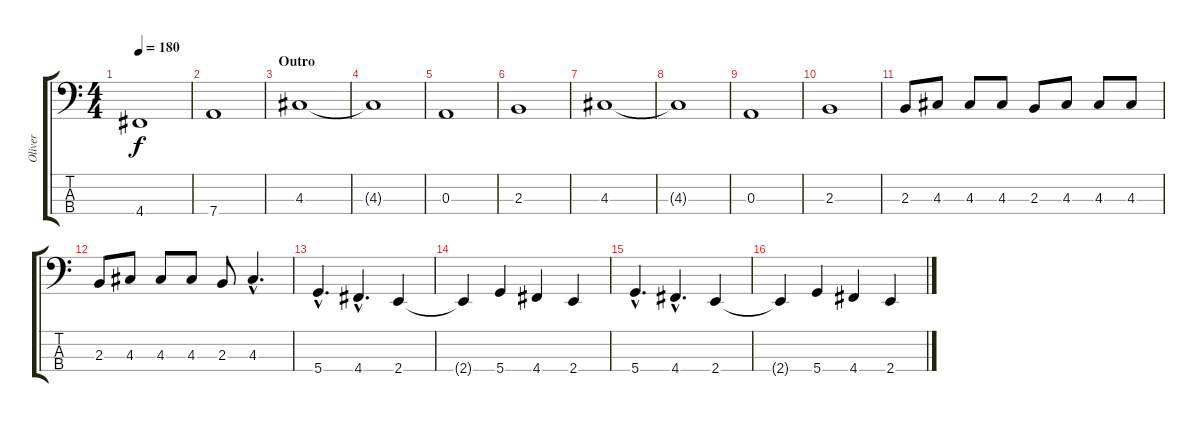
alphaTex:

\track ("Oliver" "Oliver") {instrument electricbasspick}
\staff {score tabs}
\tuning (G2 D2 A1 D1) {hide}
\ts (4 4)
\tempo 180
\clef f4
\ks c
4.4.1{dy f} |
7.4.1 |
\section ("" "Outro")
4.3.1 |
4.3{t}.1 |
0.3.1 |
2.3.1 |
4.3.1 |
4.3{t}.1 |
0.3.1 |
2.3.1 |
2.3.8 4.3.8 4.3.8 4.3.8 2.3.8 4.3.8 4.3.8 4.3.8 |
2.3.8 4.3.8 4.3.8 4.3.8 2.3.8 4.3{hac}.4{d} |
5.4{hac}.4{d} 4.4{hac}.4{d} 2.4.4 |
2.4{t}.4 5.4.4 4.4.4 2.4.4 |
5.4{hac}.4{d} 4.4{hac}.4{d} 2.4.4 |
2.4{t}.4 5.4.4 4.4.4 2.4.4
